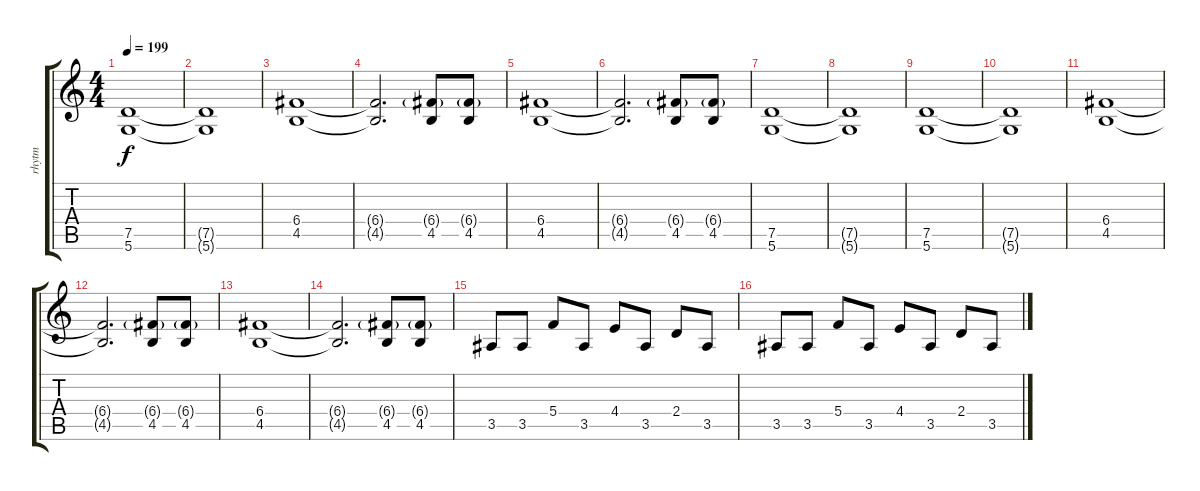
\track ("rhytm" "rhytm") {instrument distortionguitar}
\staff {score tabs}
\tuning (D4 A3 F3 C3 G2 D2) {hide}
\ts (4 4)
\tempo 199
\clef g2
\ks c
(7.5 5.6).1{dy f} |
(7.5{t} 5.6{t}).1 |
(6.4 4.5).1 |
(6.4{t} 4.5{t}).2{d} (6.4{g} 4.5).8 (6.4{g} 4.5).8 |
(6.4 4.5).1 |
(6.4{t} 4.5{t}).2{d} (6.4{g} 4.5).8 (6.4{g} 4.5).8 |
(7.5 5.6).1 |
(7.5{t} 5.6{t}).1 |
(7.5 5.6).1 |
(7.5{t} 5.6{t}).1 |
(6.4 4.5).1 |
(6.4{t} 4.5{t}).2{d} (6.4{g} 4.5).8 (6.4{g} 4.5).8 |
(6.4 4.5).1 |
(6.4{t} 4.5{t}).2{d} (6.4{g} 4.5).8 (6.4{g} 4.5).8 |
3.5.8 3.5.8 5.4.8 3.5.8 4.4.8 3.5.8 2.4.8 3.5.8 |
3.5.8 3.5.8 5.4.8 3.5.8 4.4.8 3.5.8 2.4.8 3.5.8
